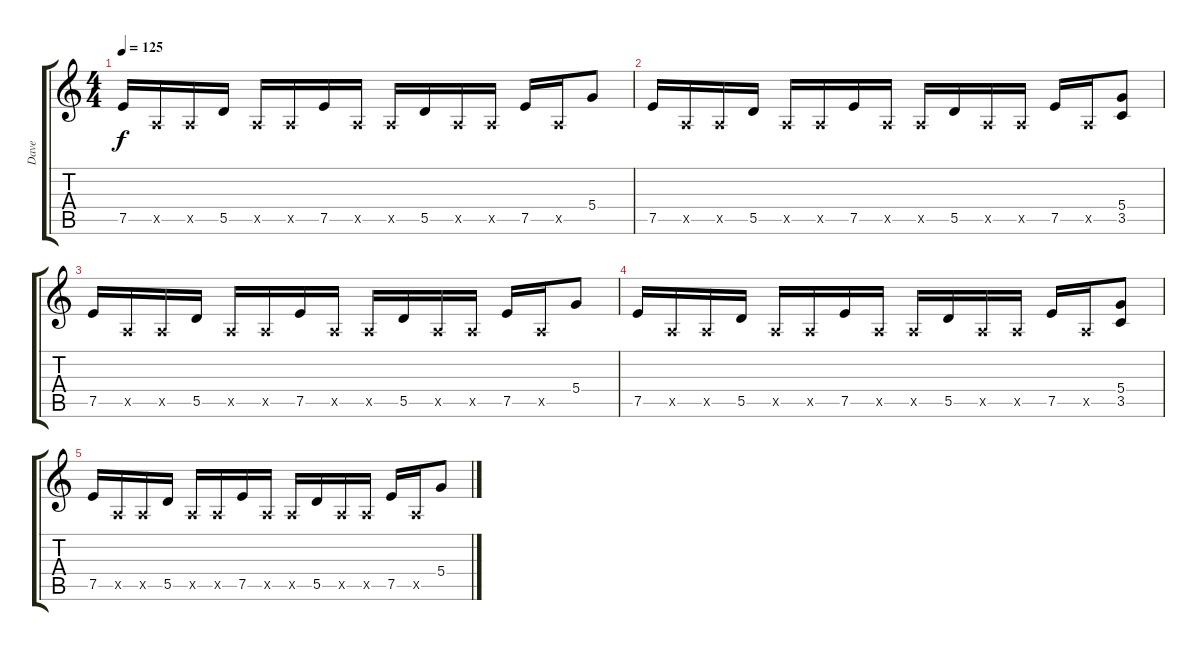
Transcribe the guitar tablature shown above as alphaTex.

\track ("Dave" "Dave") {instrument distortionguitar}
\staff {score tabs}
\tuning (E4 B3 G3 D3 A2 E2) {hide}
\ts (4 4)
\tempo 125
\clef g2
\ks c
7.5.16{dy f} 0.5{x}.16 0.5{x}.16 5.5.16 0.5{x}.16 0.5{x}.16 7.5.16 0.5{x}.16 0.5{x}.16 5.5.16 0.5{x}.16 0.5{x}.16 7.5.16 0.5{x}.16 5.4.8 |
7.5.16 0.5{x}.16 0.5{x}.16 5.5.16 0.5{x}.16 0.5{x}.16 7.5.16 0.5{x}.16 0.5{x}.16 5.5.16 0.5{x}.16 0.5{x}.16 7.5.16 0.5{x}.16 (5.4 3.5).8 |
7.5.16 0.5{x}.16 0.5{x}.16 5.5.16 0.5{x}.16 0.5{x}.16 7.5.16 0.5{x}.16 0.5{x}.16 5.5.16 0.5{x}.16 0.5{x}.16 7.5.16 0.5{x}.16 5.4.8 |
7.5.16 0.5{x}.16 0.5{x}.16 5.5.16 0.5{x}.16 0.5{x}.16 7.5.16 0.5{x}.16 0.5{x}.16 5.5.16 0.5{x}.16 0.5{x}.16 7.5.16 0.5{x}.16 (5.4 3.5).8 |
7.5.16 0.5{x}.16 0.5{x}.16 5.5.16 0.5{x}.16 0.5{x}.16 7.5.16 0.5{x}.16 0.5{x}.16 5.5.16 0.5{x}.16 0.5{x}.16 7.5.16 0.5{x}.16 5.4.8
